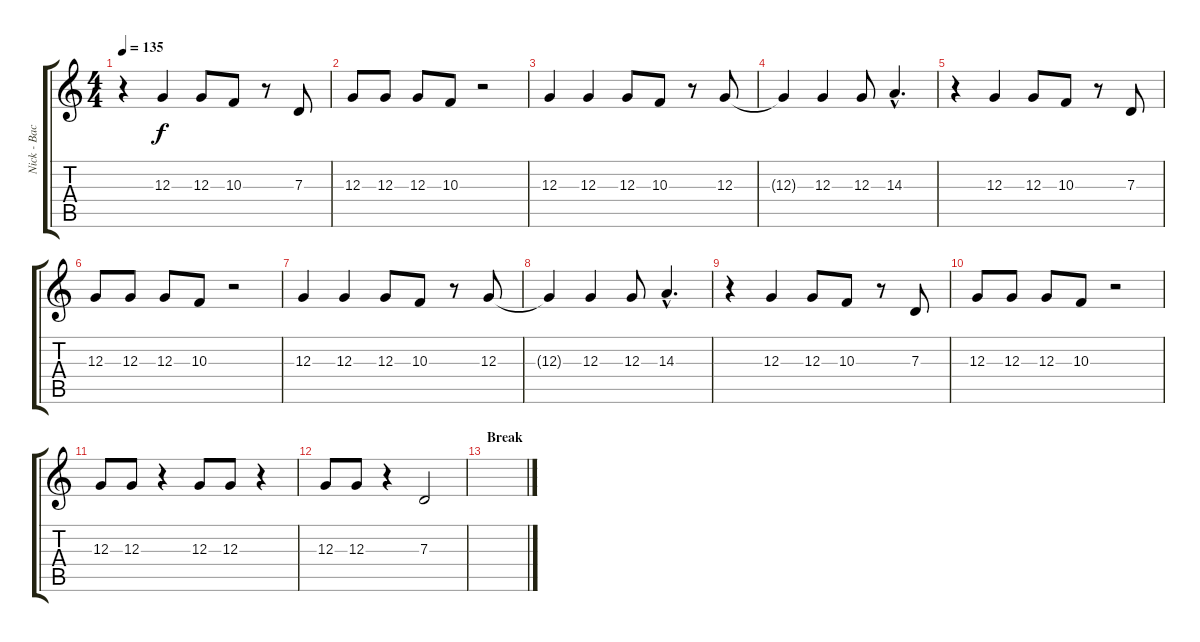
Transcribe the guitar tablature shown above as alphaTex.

\track ("Nick - Backing Vocals" "Nick - Bac") {instrument electricpiano2}
\staff {score tabs}
\tuning (E4 B3 G3 D3 A2 E2) {hide}
\ts (4 4)
\tempo 135
\clef g2
\ks c
r.4{dy f} 12.3.4 12.3.8 10.3.8 r.8 7.3.8 |
12.3.8 12.3.8 12.3.8 10.3.8 r.2 |
12.3.4 12.3.4 12.3.8 10.3.8 r.8 12.3.8 |
12.3{t}.4 12.3.4 12.3.8 14.3{hac}.4{d} |
r.4 12.3.4 12.3.8 10.3.8 r.8 7.3.8 |
12.3.8 12.3.8 12.3.8 10.3.8 r.2 |
12.3.4 12.3.4 12.3.8 10.3.8 r.8 12.3.8 |
12.3{t}.4 12.3.4 12.3.8 14.3{hac}.4{d} |
r.4 12.3.4 12.3.8 10.3.8 r.8 7.3.8 |
12.3.8 12.3.8 12.3.8 10.3.8 r.2 |
12.3.8 12.3.8 r.4 12.3.8 12.3.8 r.4 |
12.3.8 12.3.8 r.4 7.3.2 |
\section ("" "Break")
